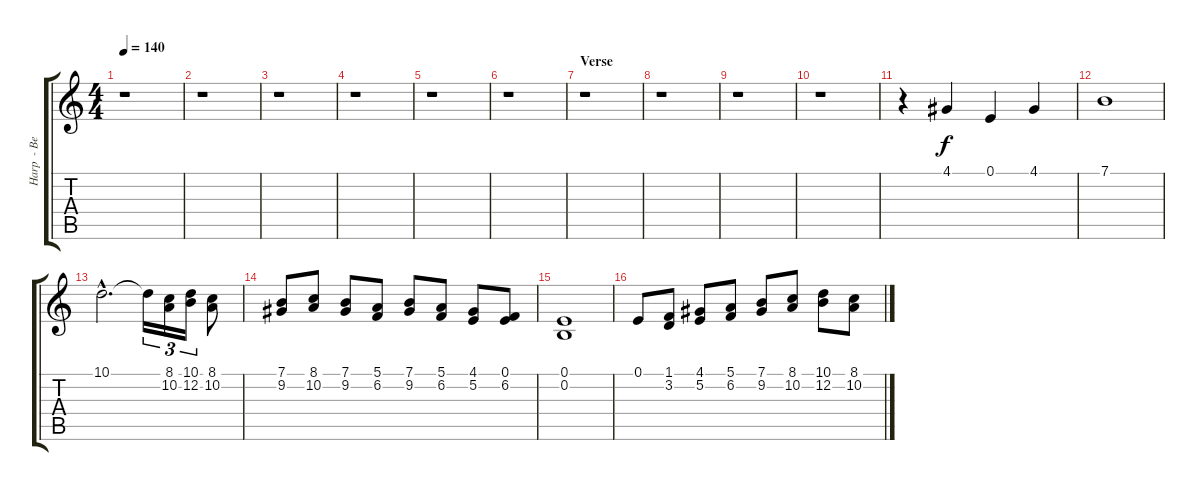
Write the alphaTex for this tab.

\track ("Harp  - Bells" "Harp  - Be") {instrument orchestralharp}
\staff {score tabs}
\tuning (E4 B3 G3 D3 A2 E2) {hide}
\ts (4 4)
\tempo 140
\clef g2
\ks c
r.1{dy f} |
r.1 |
r.1 |
r.1 |
r.1 |
r.1 |
\section ("" "Verse")
r.1 |
r.1 |
r.1 |
r.1 |
r.4 4.1.4 0.1.4 4.1.4 |
7.1.1 |
10.1{hac}.2{d} 10.1{t}.16{tu (3 2)} (8.1 10.2).16{tu (3 2)} (10.1 12.2).16{tu (3 2)} (8.1 10.2).8 |
(7.1 9.2).8 (8.1 10.2).8 (7.1 9.2).8 (5.1 6.2).8 (7.1 9.2).8 (5.1 6.2).8 (4.1 5.2).8 (0.1 6.2).8 |
(0.1 0.2).1 |
0.1.8 (1.1 3.2).8 (4.1 5.2).8 (5.1 6.2).8 (7.1 9.2).8 (8.1 10.2).8 (10.1 12.2).8 (8.1 10.2).8
